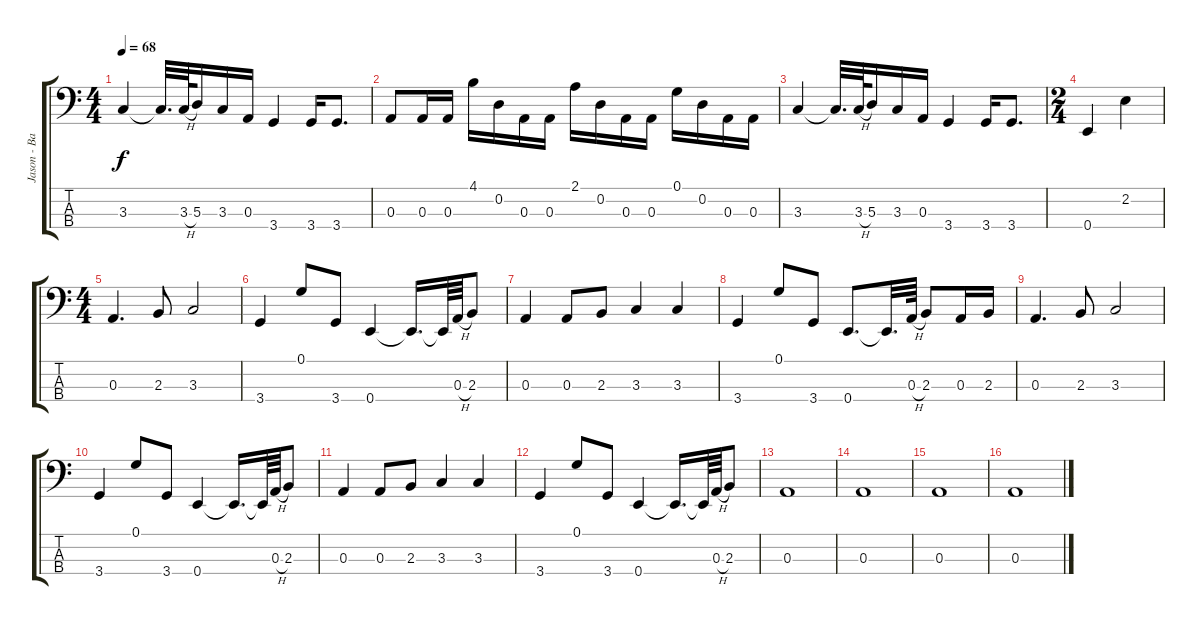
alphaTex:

\track ("Jason - Bass" "Jason - Ba") {instrument electricbasspick}
\staff {score tabs}
\tuning (G2 D2 A1 E1) {hide}
\ts (4 4)
\tempo 68
\clef f4
\ks c
3.3.4{dy f} 3.3{t}.32{d} 3.3{h}.64 5.3.16 3.3.16 0.3.16 3.4.4 3.4.16 3.4.8{d} |
0.3.8 0.3.16 0.3.16 4.1.16 0.2.16 0.3.16 0.3.16 2.1.16 0.2.16 0.3.16 0.3.16 0.1.16 0.2.16 0.3.16 0.3.16 |
3.3.4 3.3{t}.32{d} 3.3{h}.64 5.3.16 3.3.16 0.3.16 3.4.4 3.4.16 3.4.8{d} |
\ts (2 4)
0.4.4 2.2.4 |
\ts (4 4)
0.3.4{d} 2.3.8 3.3.2 |
3.4.4 0.1.8 3.4.8 0.4.4 0.4{t}.16{d} 0.4{t}.64 0.3{h}.64 2.3.8 |
0.3.4 0.3.8 2.3.8 3.3.4 3.3.4 |
3.4.4 0.1.8 3.4.8 0.4.8{d} 0.4{t}.32{d} 0.3{h}.64 2.3.8 0.3.16 2.3.16 |
0.3.4{d} 2.3.8 3.3.2 |
3.4.4 0.1.8 3.4.8 0.4.4 0.4{t}.16{d} 0.4{t}.64 0.3{h}.64 2.3.8 |
0.3.4 0.3.8 2.3.8 3.3.4 3.3.4 |
3.4.4 0.1.8 3.4.8 0.4.4 0.4{t}.16{d} 0.4{t}.64 0.3{h}.64 2.3.8 |
0.3.1 |
0.3.1 |
0.3.1 |
0.3.1
